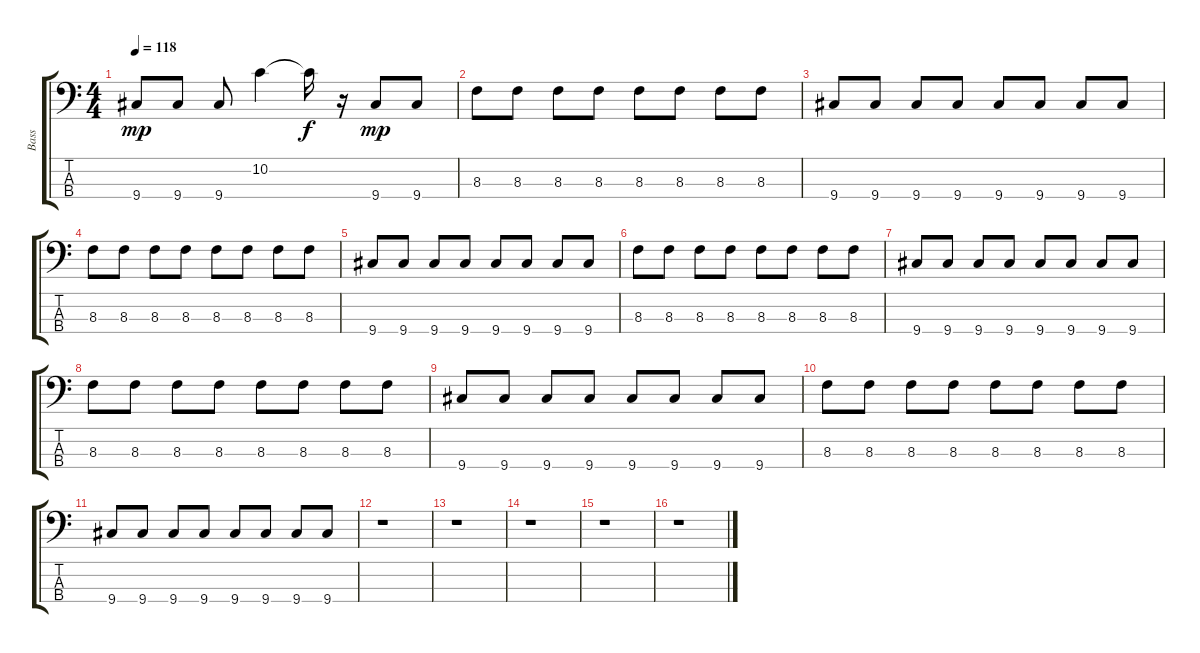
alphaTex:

\track ("Bass" "Bass") {instrument acousticbass}
\staff {score tabs}
\tuning (G2 D2 A1 E1) {hide}
\ts (4 4)
\tempo 118
\clef f4
\ks c
9.4.8{dy mp} 9.4.8 9.4.8 10.2.4 10.2{t}.16{dy f} r.16 9.4.8{dy mp} 9.4.8 |
8.3.8 8.3.8 8.3.8 8.3.8 8.3.8 8.3.8 8.3.8 8.3.8 |
9.4.8 9.4.8 9.4.8 9.4.8 9.4.8 9.4.8 9.4.8 9.4.8 |
8.3.8 8.3.8 8.3.8 8.3.8 8.3.8 8.3.8 8.3.8 8.3.8 |
9.4.8 9.4.8 9.4.8 9.4.8 9.4.8 9.4.8 9.4.8 9.4.8 |
8.3.8 8.3.8 8.3.8 8.3.8 8.3.8 8.3.8 8.3.8 8.3.8 |
9.4.8 9.4.8 9.4.8 9.4.8 9.4.8 9.4.8 9.4.8 9.4.8 |
8.3.8 8.3.8 8.3.8 8.3.8 8.3.8 8.3.8 8.3.8 8.3.8 |
9.4.8 9.4.8 9.4.8 9.4.8 9.4.8 9.4.8 9.4.8 9.4.8 |
8.3.8 8.3.8 8.3.8 8.3.8 8.3.8 8.3.8 8.3.8 8.3.8 |
9.4.8 9.4.8 9.4.8 9.4.8 9.4.8 9.4.8 9.4.8 9.4.8 |
r.1 |
r.1 |
r.1 |
r.1 |
r.1
